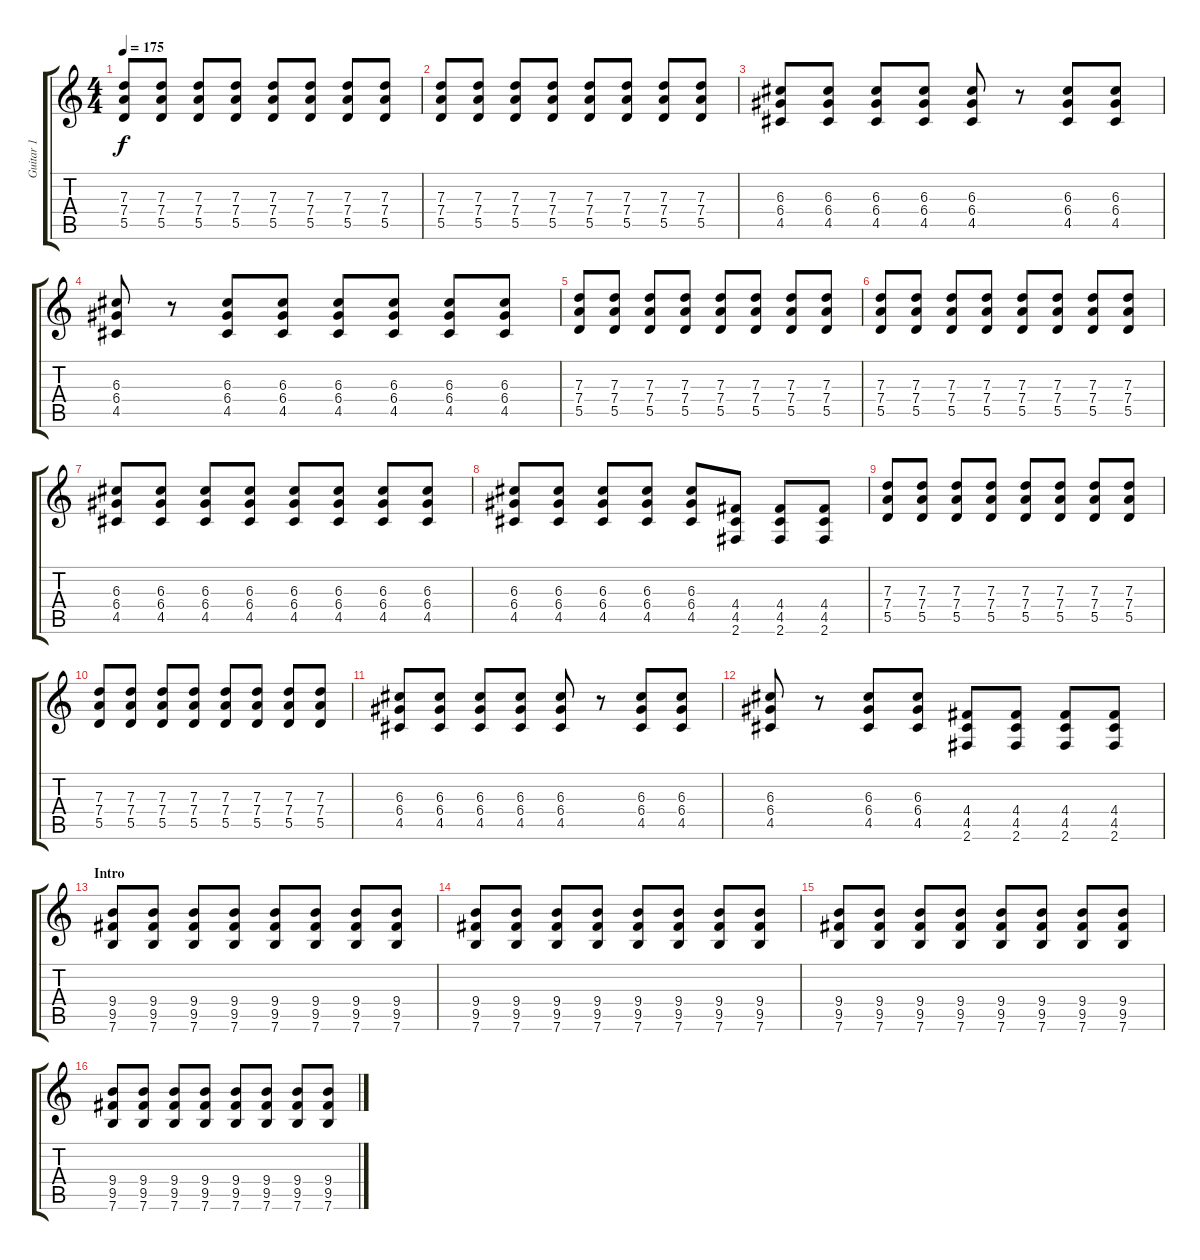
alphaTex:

\track ("Guitar 1" "Guitar 1") {instrument distortionguitar}
\staff {score tabs}
\tuning (E4 B3 G3 D3 A2 E2) {hide}
\ts (4 4)
\tempo 175
\clef g2
\ks c
(7.3 7.4 5.5).8{dy f} (7.3 7.4 5.5).8 (7.3 7.4 5.5).8 (7.3 7.4 5.5).8 (7.3 7.4 5.5).8 (7.3 7.4 5.5).8 (7.3 7.4 5.5).8 (7.3 7.4 5.5).8 |
(7.3 7.4 5.5).8 (7.3 7.4 5.5).8 (7.3 7.4 5.5).8 (7.3 7.4 5.5).8 (7.3 7.4 5.5).8 (7.3 7.4 5.5).8 (7.3 7.4 5.5).8 (7.3 7.4 5.5).8 |
(6.3 6.4 4.5).8 (6.3 6.4 4.5).8 (6.3 6.4 4.5).8 (6.3 6.4 4.5).8 (6.3 6.4 4.5).8 r.8 (6.3 6.4 4.5).8 (6.3 6.4 4.5).8 |
(6.3 6.4 4.5).8 r.8 (6.3 6.4 4.5).8 (6.3 6.4 4.5).8 (6.3 6.4 4.5).8 (6.3 6.4 4.5).8 (6.3 6.4 4.5).8 (6.3 6.4 4.5).8 |
(7.3 7.4 5.5).8 (7.3 7.4 5.5).8 (7.3 7.4 5.5).8 (7.3 7.4 5.5).8 (7.3 7.4 5.5).8 (7.3 7.4 5.5).8 (7.3 7.4 5.5).8 (7.3 7.4 5.5).8 |
(7.3 7.4 5.5).8 (7.3 7.4 5.5).8 (7.3 7.4 5.5).8 (7.3 7.4 5.5).8 (7.3 7.4 5.5).8 (7.3 7.4 5.5).8 (7.3 7.4 5.5).8 (7.3 7.4 5.5).8 |
(6.3 6.4 4.5).8 (6.3 6.4 4.5).8 (6.3 6.4 4.5).8 (6.3 6.4 4.5).8 (6.3 6.4 4.5).8 (6.3 6.4 4.5).8 (6.3 6.4 4.5).8 (6.3 6.4 4.5).8 |
(6.3 6.4 4.5).8 (6.3 6.4 4.5).8 (6.3 6.4 4.5).8 (6.3 6.4 4.5).8 (6.3 6.4 4.5).8 (4.4 4.5 2.6).8 (4.4 4.5 2.6).8 (4.4 4.5 2.6).8 |
(7.3 7.4 5.5).8 (7.3 7.4 5.5).8 (7.3 7.4 5.5).8 (7.3 7.4 5.5).8 (7.3 7.4 5.5).8 (7.3 7.4 5.5).8 (7.3 7.4 5.5).8 (7.3 7.4 5.5).8 |
(7.3 7.4 5.5).8 (7.3 7.4 5.5).8 (7.3 7.4 5.5).8 (7.3 7.4 5.5).8 (7.3 7.4 5.5).8 (7.3 7.4 5.5).8 (7.3 7.4 5.5).8 (7.3 7.4 5.5).8 |
(6.3 6.4 4.5).8 (6.3 6.4 4.5).8 (6.3 6.4 4.5).8 (6.3 6.4 4.5).8 (6.3 6.4 4.5).8 r.8 (6.3 6.4 4.5).8 (6.3 6.4 4.5).8 |
(6.3 6.4 4.5).8 r.8 (6.3 6.4 4.5).8 (6.3 6.4 4.5).8 (4.4 4.5 2.6).8 (4.4 4.5 2.6).8 (4.4 4.5 2.6).8 (4.4 4.5 2.6).8 |
\section ("" "Intro")
(9.4 9.5 7.6).8 (9.4 9.5 7.6).8 (9.4 9.5 7.6).8 (9.4 9.5 7.6).8 (9.4 9.5 7.6).8 (9.4 9.5 7.6).8 (9.4 9.5 7.6).8 (9.4 9.5 7.6).8 |
(9.4 9.5 7.6).8 (9.4 9.5 7.6).8 (9.4 9.5 7.6).8 (9.4 9.5 7.6).8 (9.4 9.5 7.6).8 (9.4 9.5 7.6).8 (9.4 9.5 7.6).8 (9.4 9.5 7.6).8 |
(9.4 9.5 7.6).8 (9.4 9.5 7.6).8 (9.4 9.5 7.6).8 (9.4 9.5 7.6).8 (9.4 9.5 7.6).8 (9.4 9.5 7.6).8 (9.4 9.5 7.6).8 (9.4 9.5 7.6).8 |
(9.4 9.5 7.6).8 (9.4 9.5 7.6).8 (9.4 9.5 7.6).8 (9.4 9.5 7.6).8 (9.4 9.5 7.6).8 (9.4 9.5 7.6).8 (9.4 9.5 7.6).8 (9.4 9.5 7.6).8
